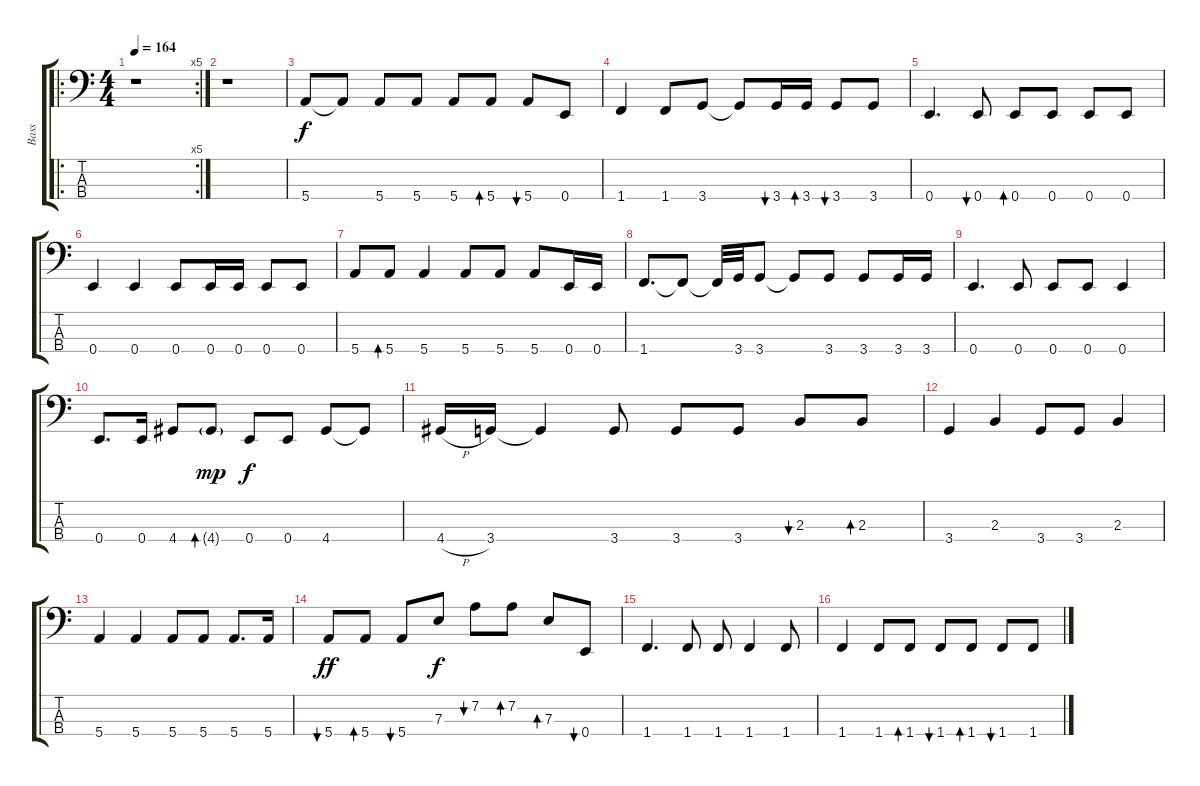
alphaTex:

\track ("Bass" "Bass") {instrument electricbasspick}
\staff {score tabs}
\tuning (G2 D2 A1 E1) {hide}
\ro
\rc 5
\ts (4 4)
\tempo 164
\clef f4
\ks c
r.1{dy f instrument electricbasspick} |
r.1 |
5.4.8 5.4{t}.8 5.4.8 5.4.8 5.4.8 5.4.8{bd 240} 5.4.8{bu 240} 0.4.8 |
1.4.4 1.4.8 3.4.8 3.4{t}.8 3.4.16{bu 120} 3.4.16{bd 120} 3.4.8{bu 240} 3.4.8 |
0.4.4{d} 0.4.8{bu 240} 0.4.8{bd 240} 0.4.8 0.4.8 0.4.8 |
0.4.4 0.4.4 0.4.8 0.4.16 0.4.16 0.4.8 0.4.8 |
5.4.8 5.4.8{bd 240} 5.4.4 5.4.8 5.4.8 5.4.8 0.4.16 0.4.16 |
1.4.8{d} 1.4{t}.8 1.4{t}.32 3.4.32 3.4.8 3.4{t}.8 3.4.8 3.4.8 3.4.16 3.4.16 |
0.4.4{d} 0.4.8 0.4.8 0.4.8 0.4.4 |
0.4.8{d} 0.4.16 4.4.8 4.4{g}.8{bd 240 dy mp} 0.4.8{dy f} 0.4.8 4.4.8 4.4{t}.8 |
4.4{h}.16 3.4.16 3.4{t}.4 3.4.8 3.4.8 3.4.8 2.3.8{bu 240} 2.3.8{bd 240} |
3.4.4 2.3.4 3.4.8 3.4.8 2.3.4 |
5.4.4 5.4.4 5.4.8 5.4.8 5.4.8{d} 5.4.16 |
5.4.8{bu 240 dy ff} 5.4.8{bd 240} 5.4.8{bu 240} 7.3.8{dy f} 7.2.8{bu 240} 7.2.8{bd 240} 7.3.8{bd 240} 0.4.8{bu 240} |
1.4.4{d} 1.4.8 1.4.8 1.4.4 1.4.8 |
1.4.4 1.4.8 1.4.8{bd 240} 1.4.8{bu 240} 1.4.8{bd 240} 1.4.8{bu 240} 1.4.8
